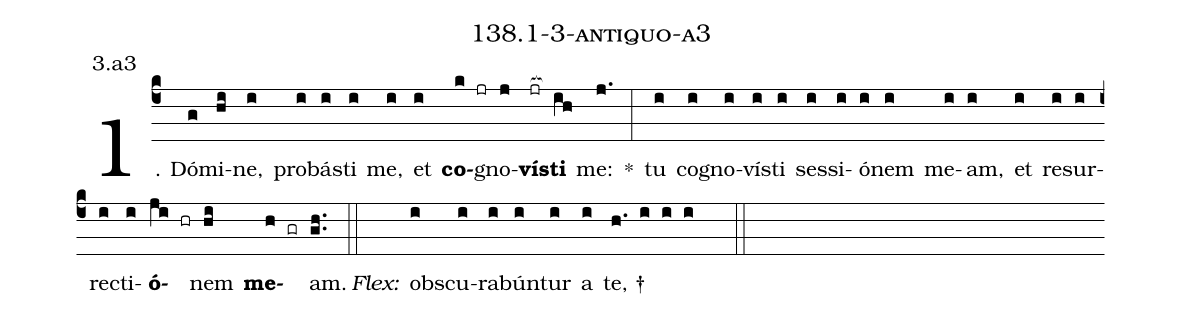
name: 138.1-3-antiquo-a3;
annotation: 3.a3;
%%
(c4)1. Dó(g)mi(hi)ne,(i) pro(i)bás(i)ti(i) me,(i) et(i) <b>co</b>(k jr)gno(j)<b>vís</b>(jr[ocb:1{])<b>ti</b>(ih[ocb:0}]) me:(j.) *(:) tu(i) co(i)gno(i)vís(i)ti(i) ses(i)si(i)ó(i)nem(i) me(i)am,(i) et(i) re(i)sur(i)rec(i)ti(i)<b>ó</b>(ji hr)nem(hi) <b>me</b>(h gr)am.(gh..) (::)
<i>Flex:</i>()  obs(i)cu(i)ra(i)bún(i)tur(i) a(i) te, †(h. i i i  ::)
